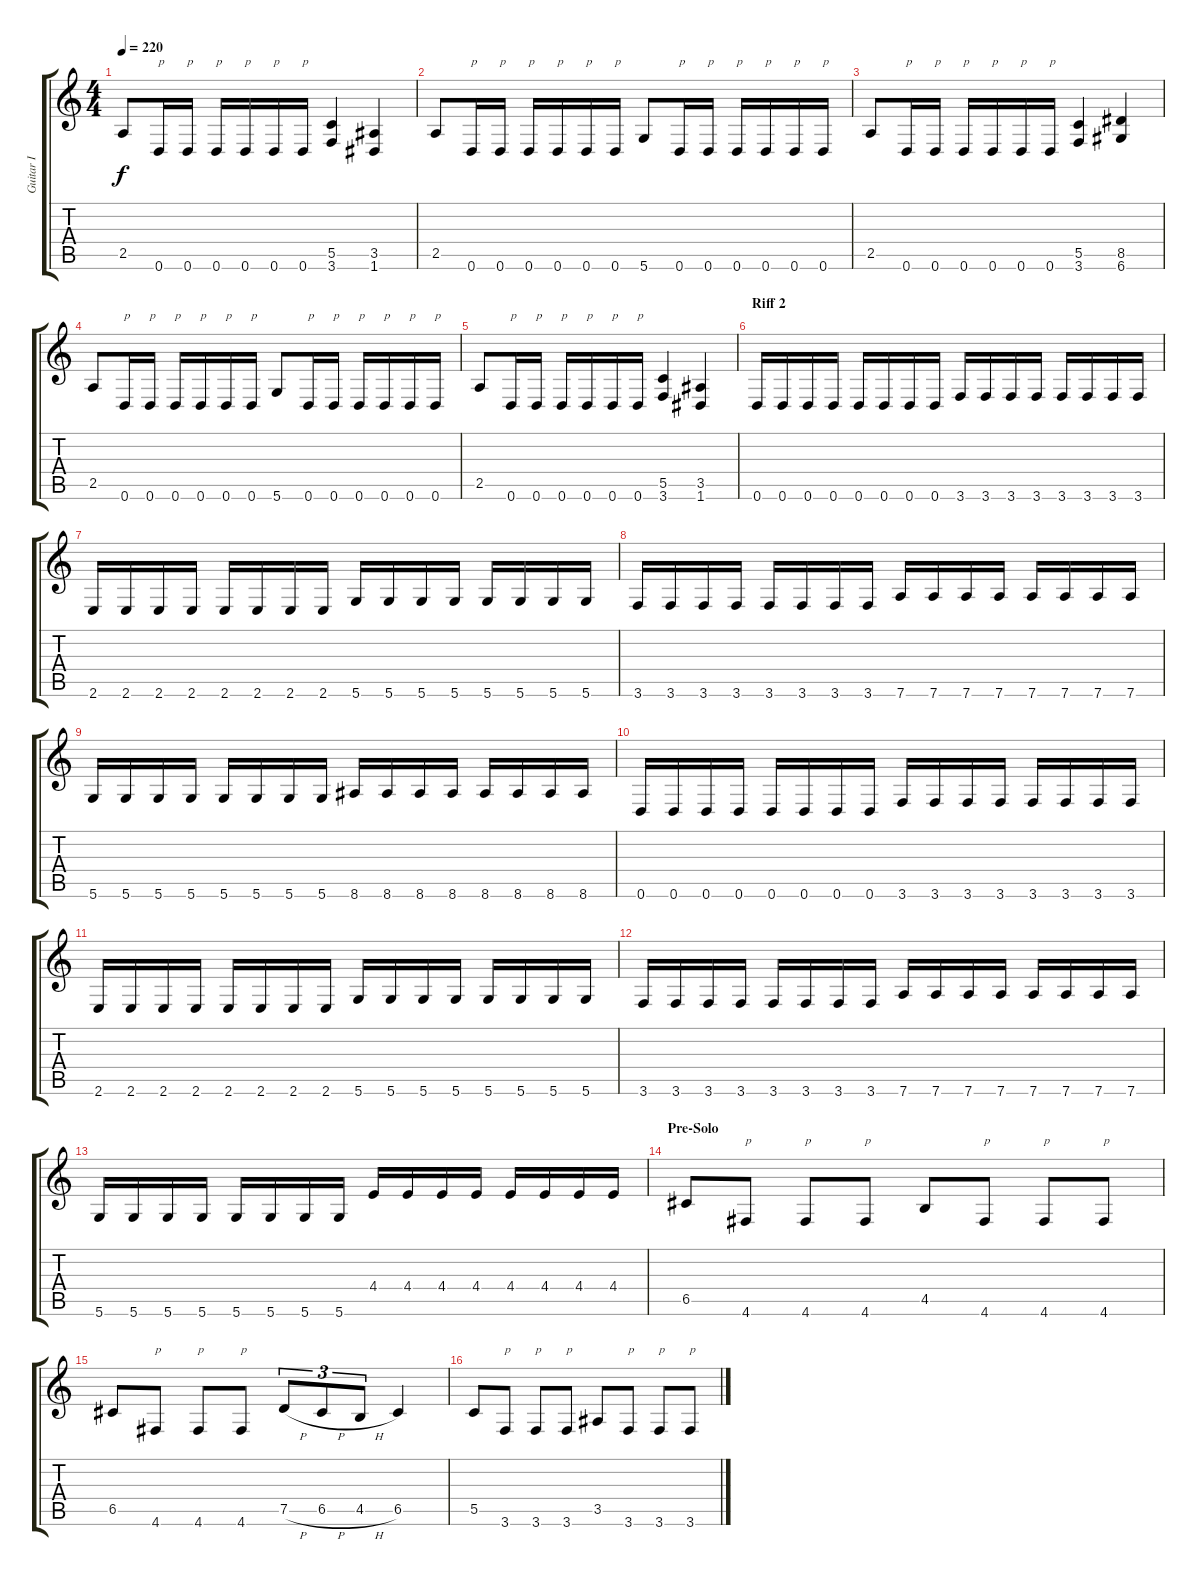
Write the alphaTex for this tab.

\track ("Guitar I" "Guitar I") {instrument distortionguitar}
\staff {score tabs}
\tuning (D4 A3 F3 C3 G2 D2) {hide}
\ts (4 4)
\tempo 220
\clef g2
\ks c
2.5.8{dy f} 0.6.16{txt "p"} 0.6.16{txt "p"} 0.6.16{txt "p"} 0.6.16{txt "p"} 0.6.16{txt "p"} 0.6.16{txt "p"} (5.5 3.6).4 (3.5 1.6).4 |
2.5.8 0.6.16{txt "p"} 0.6.16{txt "p"} 0.6.16{txt "p"} 0.6.16{txt "p"} 0.6.16{txt "p"} 0.6.16{txt "p"} 5.6.8 0.6.16{txt "p"} 0.6.16{txt "p"} 0.6.16{txt "p"} 0.6.16{txt "p"} 0.6.16{txt "p"} 0.6.16{txt "p"} |
2.5.8 0.6.16{txt "p"} 0.6.16{txt "p"} 0.6.16{txt "p"} 0.6.16{txt "p"} 0.6.16{txt "p"} 0.6.16{txt "p"} (5.5 3.6).4 (8.5 6.6).4 |
2.5.8 0.6.16{txt "p"} 0.6.16{txt "p"} 0.6.16{txt "p"} 0.6.16{txt "p"} 0.6.16{txt "p"} 0.6.16{txt "p"} 5.6.8 0.6.16{txt "p"} 0.6.16{txt "p"} 0.6.16{txt "p"} 0.6.16{txt "p"} 0.6.16{txt "p"} 0.6.16{txt "p"} |
2.5.8 0.6.16{txt "p"} 0.6.16{txt "p"} 0.6.16{txt "p"} 0.6.16{txt "p"} 0.6.16{txt "p"} 0.6.16{txt "p"} (5.5 3.6).4 (3.5 1.6).4 |
\section ("" "Riff 2")
0.6.16 0.6.16 0.6.16 0.6.16 0.6.16 0.6.16 0.6.16 0.6.16 3.6.16 3.6.16 3.6.16 3.6.16 3.6.16 3.6.16 3.6.16 3.6.16 |
2.6.16 2.6.16 2.6.16 2.6.16 2.6.16 2.6.16 2.6.16 2.6.16 5.6.16 5.6.16 5.6.16 5.6.16 5.6.16 5.6.16 5.6.16 5.6.16 |
3.6.16 3.6.16 3.6.16 3.6.16 3.6.16 3.6.16 3.6.16 3.6.16 7.6.16 7.6.16 7.6.16 7.6.16 7.6.16 7.6.16 7.6.16 7.6.16 |
5.6.16 5.6.16 5.6.16 5.6.16 5.6.16 5.6.16 5.6.16 5.6.16 8.6.16 8.6.16 8.6.16 8.6.16 8.6.16 8.6.16 8.6.16 8.6.16 |
0.6.16 0.6.16 0.6.16 0.6.16 0.6.16 0.6.16 0.6.16 0.6.16 3.6.16 3.6.16 3.6.16 3.6.16 3.6.16 3.6.16 3.6.16 3.6.16 |
2.6.16 2.6.16 2.6.16 2.6.16 2.6.16 2.6.16 2.6.16 2.6.16 5.6.16 5.6.16 5.6.16 5.6.16 5.6.16 5.6.16 5.6.16 5.6.16 |
3.6.16 3.6.16 3.6.16 3.6.16 3.6.16 3.6.16 3.6.16 3.6.16 7.6.16 7.6.16 7.6.16 7.6.16 7.6.16 7.6.16 7.6.16 7.6.16 |
5.6.16 5.6.16 5.6.16 5.6.16 5.6.16 5.6.16 5.6.16 5.6.16 4.4.16 4.4.16 4.4.16 4.4.16 4.4.16 4.4.16 4.4.16 4.4.16 |
\section ("" "Pre-Solo")
6.5.8 4.6.8{txt "p"} 4.6.8{txt "p"} 4.6.8{txt "p"} 4.5.8 4.6.8{txt "p"} 4.6.8{txt "p"} 4.6.8{txt "p"} |
6.5.8 4.6.8{txt "p"} 4.6.8{txt "p"} 4.6.8{txt "p"} 7.5{h}.8{tu (3 2)} 6.5{h}.8{tu (3 2)} 4.5{h}.8{tu (3 2)} 6.5.4 |
5.5.8 3.6.8{txt "p"} 3.6.8{txt "p"} 3.6.8{txt "p"} 3.5.8 3.6.8{txt "p"} 3.6.8{txt "p"} 3.6.8{txt "p"}
